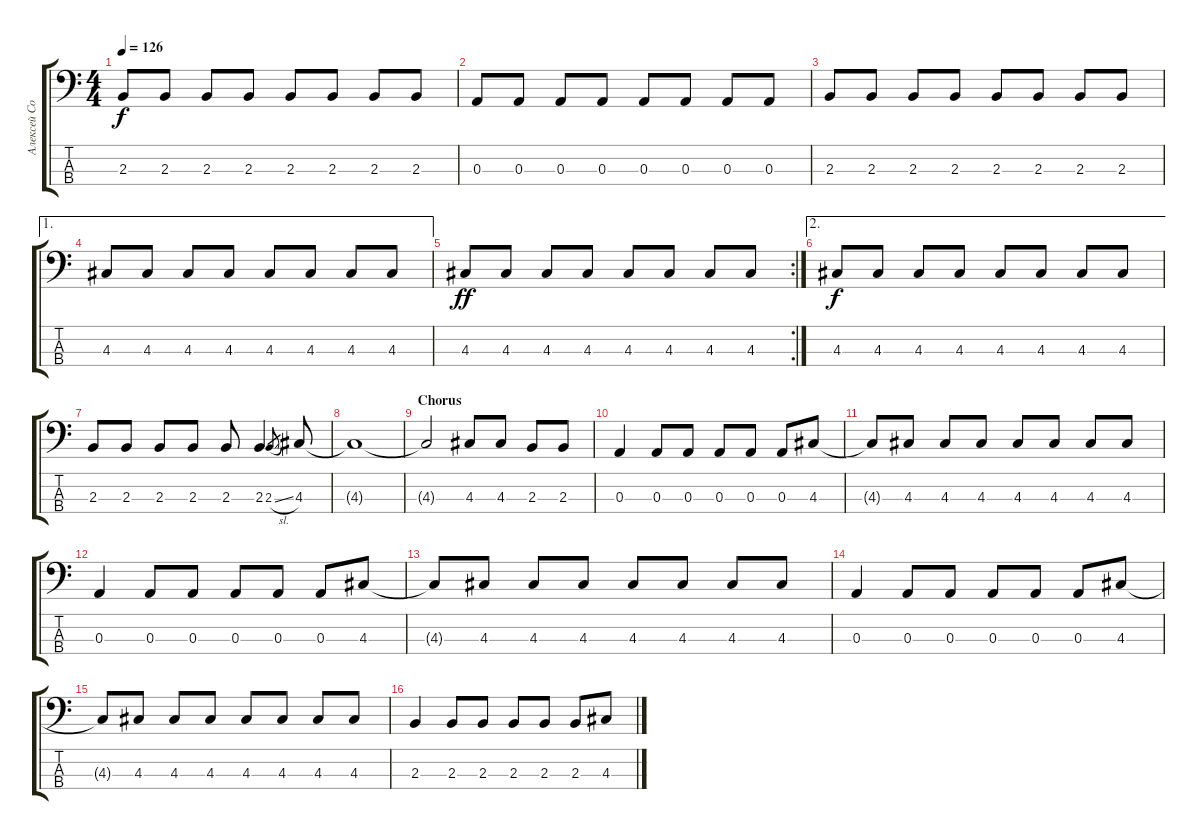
\track ("Алексей Соловьев (Бас гитара)" "Алексей Со") {instrument electricbasspick}
\staff {score tabs}
\tuning (G2 D2 A1 E1) {hide}
\ts (4 4)
\tempo 126
\clef f4
\ks c
2.3.8{dy f} 2.3.8 2.3.8 2.3.8 2.3.8 2.3.8 2.3.8 2.3.8 |
0.3.8 0.3.8 0.3.8 0.3.8 0.3.8 0.3.8 0.3.8 0.3.8 |
2.3.8 2.3.8 2.3.8 2.3.8 2.3.8 2.3.8 2.3.8 2.3.8 |
\ae 1
4.3.8 4.3.8 4.3.8 4.3.8 4.3.8 4.3.8 4.3.8 4.3.8 |
\rc 2
4.3.8{dy ff} 4.3.8 4.3.8 4.3.8 4.3.8 4.3.8 4.3.8 4.3.8 |
\ae 2
4.3.8{dy f} 4.3.8 4.3.8 4.3.8 4.3.8 4.3.8 4.3.8 4.3.8 |
2.3.8 2.3.8 2.3.8 2.3.8 2.3.8 2.3.4 2.3{sl}.8{gr} 4.3.8 |
4.3{t}.1{volume 7} |
\section ("" "Chorus")
4.3{t}.2 4.3.8{volume 14} 4.3.8 2.3.8 2.3.8 |
0.3.4 0.3.8 0.3.8 0.3.8 0.3.8 0.3.8 4.3.8 |
4.3{t}.8 4.3.8 4.3.8 4.3.8 4.3.8 4.3.8 4.3.8 4.3.8 |
0.3.4 0.3.8 0.3.8 0.3.8 0.3.8 0.3.8 4.3.8 |
4.3{t}.8 4.3.8 4.3.8 4.3.8 4.3.8 4.3.8 4.3.8 4.3.8 |
0.3.4 0.3.8 0.3.8 0.3.8 0.3.8 0.3.8 4.3.8 |
4.3{t}.8 4.3.8 4.3.8 4.3.8 4.3.8 4.3.8 4.3.8 4.3.8 |
2.3.4 2.3.8 2.3.8 2.3.8 2.3.8 2.3.8 4.3.8
